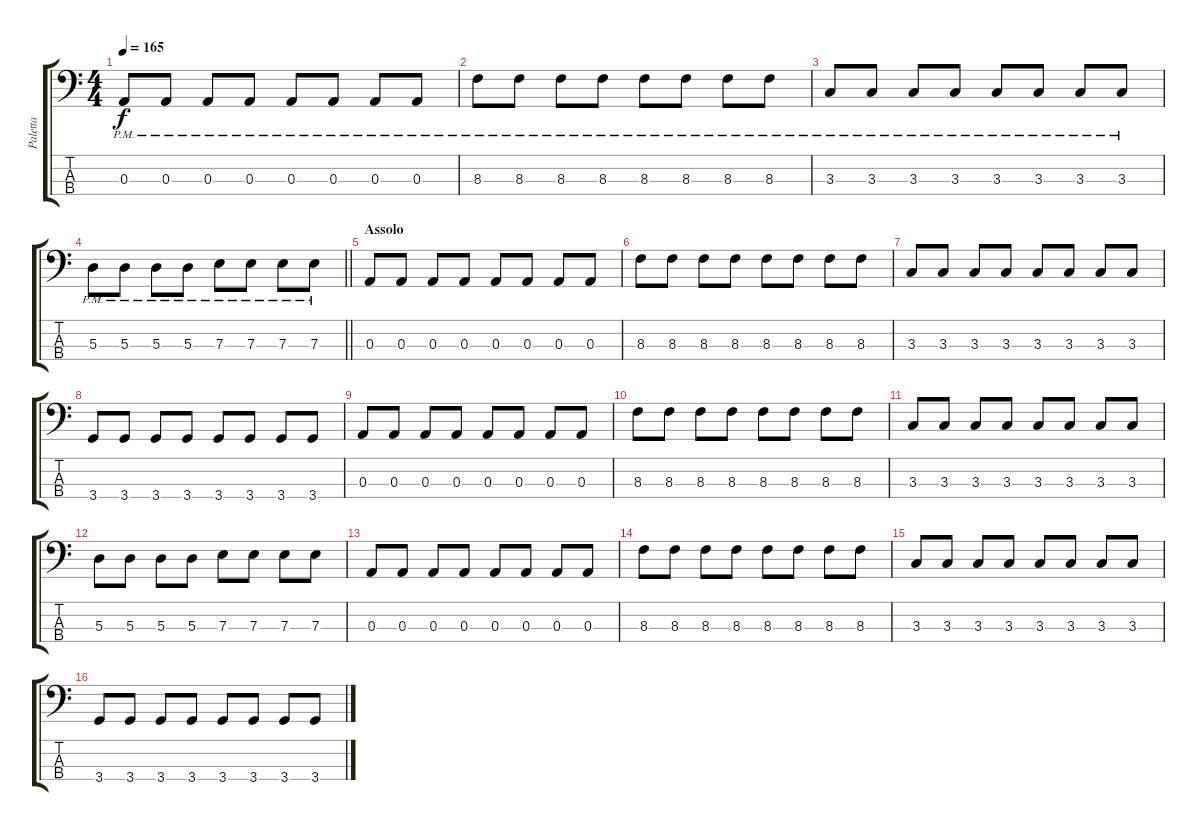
\track ("Paletta" "Paletta") {instrument electricbasspick}
\staff {score tabs}
\tuning (G2 D2 A1 E1) {hide}
\ts (4 4)
\tempo 165
\clef f4
\ks c
0.3{pm}.8{dy f} 0.3{pm}.8 0.3{pm}.8 0.3{pm}.8 0.3{pm}.8 0.3{pm}.8 0.3{pm}.8 0.3{pm}.8 |
8.3{pm}.8 8.3{pm}.8 8.3{pm}.8 8.3{pm}.8 8.3{pm}.8 8.3{pm}.8 8.3{pm}.8 8.3{pm}.8 |
3.3{pm}.8 3.3{pm}.8 3.3{pm}.8 3.3{pm}.8 3.3{pm}.8 3.3{pm}.8 3.3{pm}.8 3.3{pm}.8 |
\barLineRight lightlight
5.3{pm}.8 5.3{pm}.8 5.3{pm}.8 5.3{pm}.8 7.3{pm}.8 7.3{pm}.8 7.3{pm}.8 7.3{pm}.8 |
\section ("" "Assolo")
0.3.8 0.3.8 0.3.8 0.3.8 0.3.8 0.3.8 0.3.8 0.3.8 |
8.3.8 8.3.8 8.3.8 8.3.8 8.3.8 8.3.8 8.3.8 8.3.8 |
3.3.8 3.3.8 3.3.8 3.3.8 3.3.8 3.3.8 3.3.8 3.3.8 |
3.4.8 3.4.8 3.4.8 3.4.8 3.4.8 3.4.8 3.4.8 3.4.8 |
0.3.8 0.3.8 0.3.8 0.3.8 0.3.8 0.3.8 0.3.8 0.3.8 |
8.3.8 8.3.8 8.3.8 8.3.8 8.3.8 8.3.8 8.3.8 8.3.8 |
3.3.8 3.3.8 3.3.8 3.3.8 3.3.8 3.3.8 3.3.8 3.3.8 |
5.3.8 5.3.8 5.3.8 5.3.8 7.3.8 7.3.8 7.3.8 7.3.8 |
0.3.8 0.3.8 0.3.8 0.3.8 0.3.8 0.3.8 0.3.8 0.3.8 |
8.3.8 8.3.8 8.3.8 8.3.8 8.3.8 8.3.8 8.3.8 8.3.8 |
3.3.8 3.3.8 3.3.8 3.3.8 3.3.8 3.3.8 3.3.8 3.3.8 |
3.4.8 3.4.8 3.4.8 3.4.8 3.4.8 3.4.8 3.4.8 3.4.8
